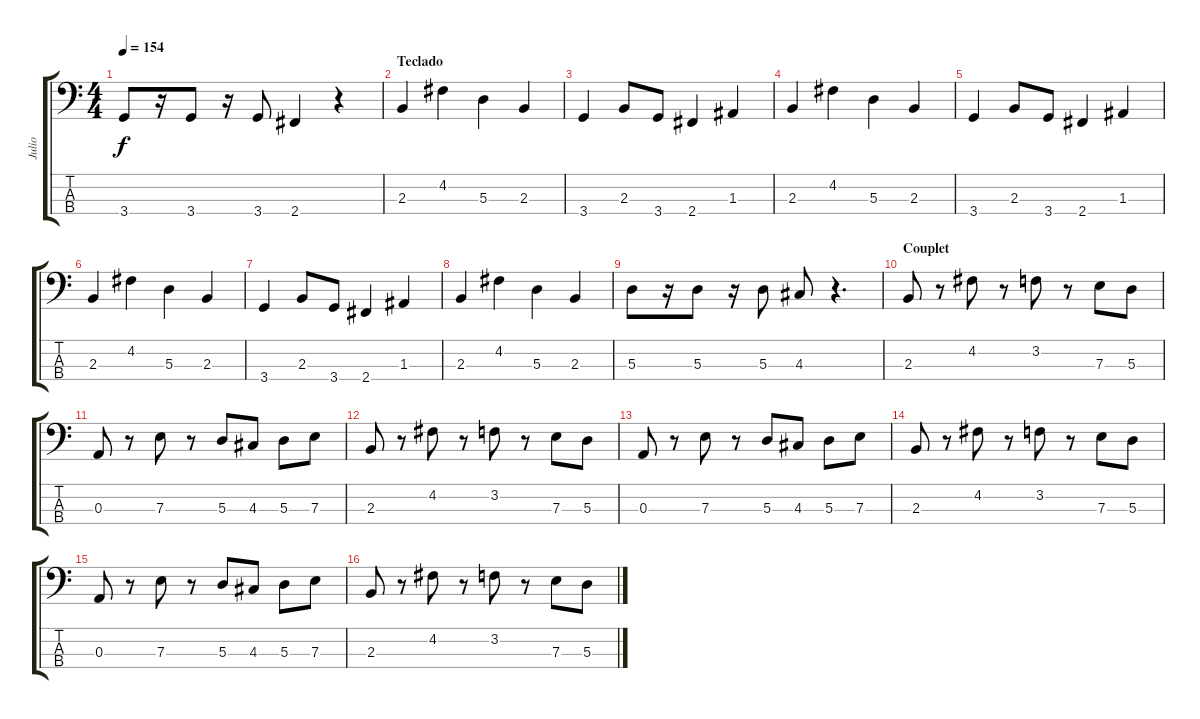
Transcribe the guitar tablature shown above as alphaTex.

\track ("Julio" "Julio") {instrument electricbassfinger}
\staff {score tabs}
\tuning (G2 D2 A1 E1) {hide}
\ts (4 4)
\tempo 154
\clef f4
\ks c
3.4.8{dy f} r.16 3.4.8 r.16 3.4.8 2.4.4 r.4 |
\section ("" "Teclado")
2.3.4{volume 15} 4.2.4 5.3.4 2.3.4 |
3.4.4 2.3.8 3.4.8 2.4.4 1.3.4 |
2.3.4 4.2.4 5.3.4 2.3.4 |
3.4.4 2.3.8 3.4.8 2.4.4 1.3.4 |
2.3.4 4.2.4 5.3.4 2.3.4 |
3.4.4 2.3.8 3.4.8 2.4.4 1.3.4 |
2.3.4 4.2.4 5.3.4 2.3.4 |
5.3.8 r.16 5.3.8 r.16 5.3.8 4.3.8 r.4{d} |
\section ("" "Couplet")
2.3.8 r.8 4.2.8 r.8 3.2.8 r.8 7.3.8 5.3.8 |
0.3.8 r.8 7.3.8 r.8 5.3.8 4.3.8 5.3.8 7.3.8 |
2.3.8 r.8 4.2.8 r.8 3.2.8 r.8 7.3.8 5.3.8 |
0.3.8 r.8 7.3.8 r.8 5.3.8 4.3.8 5.3.8 7.3.8 |
2.3.8 r.8 4.2.8 r.8 3.2.8 r.8 7.3.8 5.3.8 |
0.3.8 r.8 7.3.8 r.8 5.3.8 4.3.8 5.3.8 7.3.8 |
2.3.8 r.8 4.2.8 r.8 3.2.8 r.8 7.3.8 5.3.8
